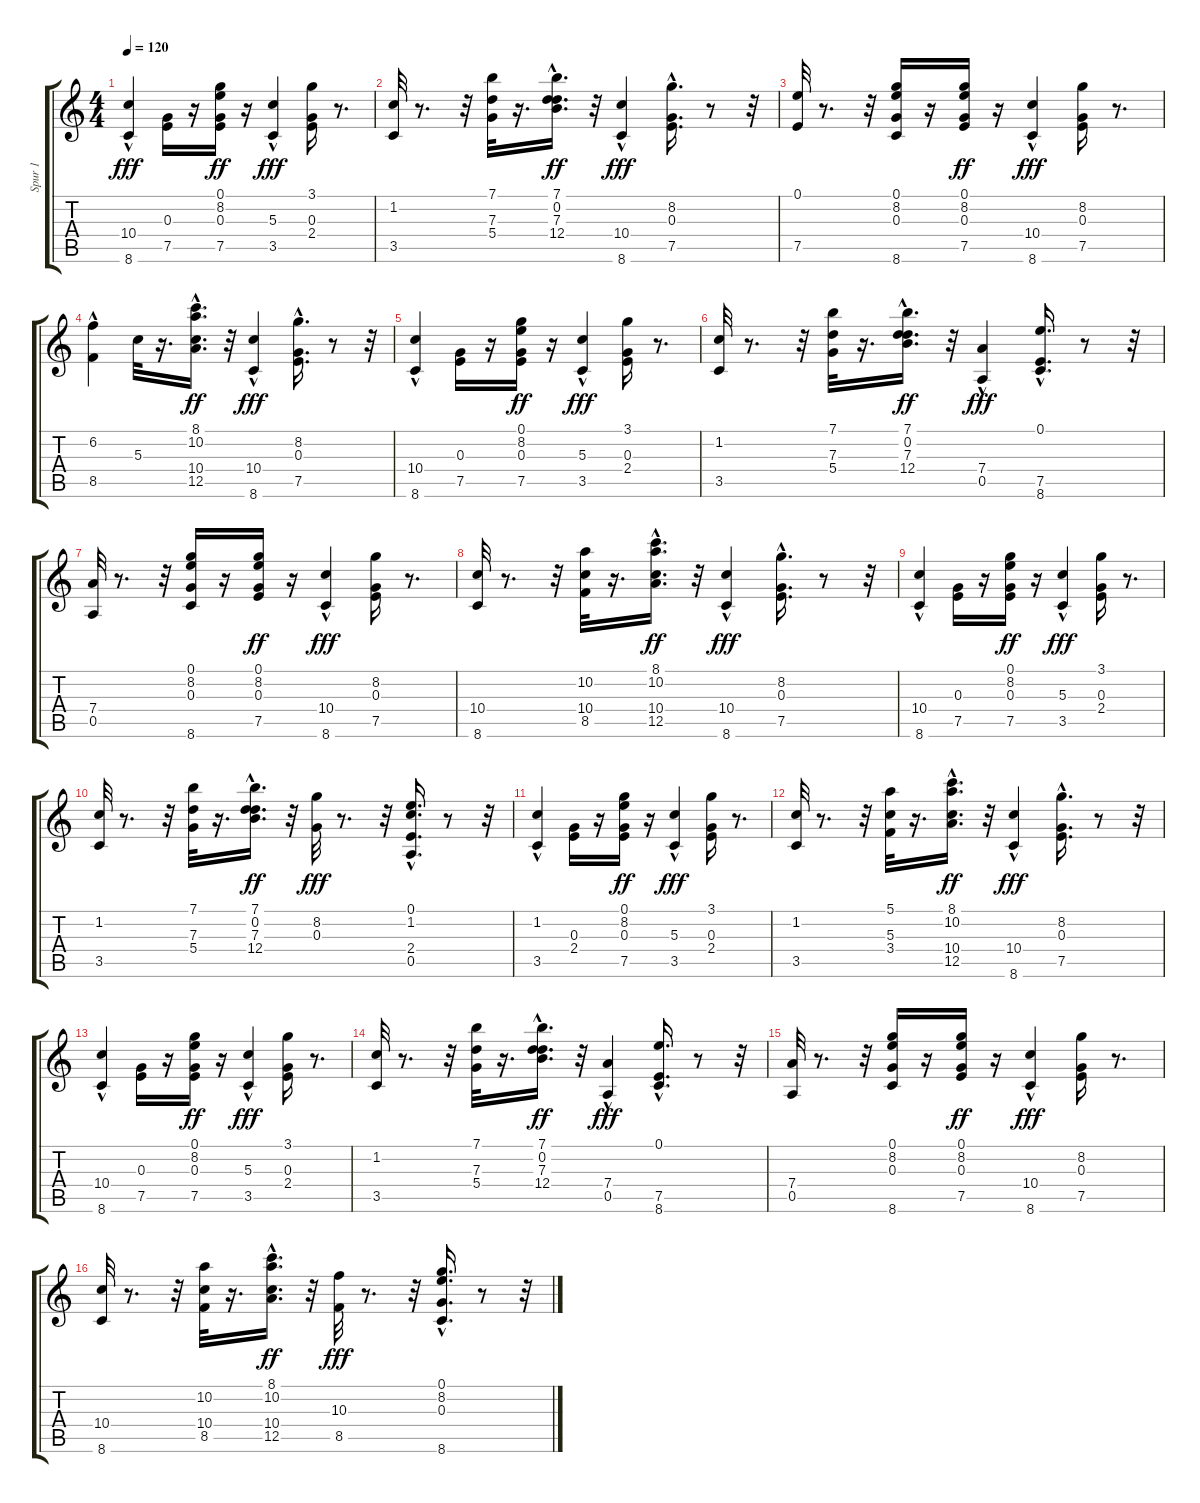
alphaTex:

\track ("Spur 1" "Spur 1") {instrument acousticguitarnylon}
\staff {score tabs}
\tuning (E4 B3 G3 D3 A2 E2) {hide}
\ts (4 4)
\tempo 120
\clef g2
\ks c
(10.4 8.6{hac}).4{dy fff} (0.3 7.5).16 r.16 (0.1 8.2 0.3 7.5).16{dy ff} r.16 (5.3{hac} 3.5).4{dy fff} (3.1 0.3 2.4).16 r.8{d} |
(1.2 3.5).32 r.8{d} r.32 (7.1 7.3 5.4).32 r.16{d} (7.1 0.2{hac} 7.3{hac} 12.4{hac}).16{d dy ff} r.32 (10.4{hac} 8.6).4{dy fff} (8.2 0.3{hac} 7.5).16{d} r.8 r.32 |
(0.1 7.5).32 r.8{d} r.32 (0.1 8.2 0.3 8.6).16 r.16 (0.1 8.2 0.3 7.5).16{dy ff} r.16 (10.4{hac} 8.6).4{dy fff} (8.2 0.3 7.5).16 r.8{d} |
(6.2 8.5{hac}).4 5.3.32 r.16{d} (8.1 10.2 10.4{hac} 12.5{hac}).16{d dy ff} r.32 (10.4{hac} 8.6).4{dy fff} (8.2 0.3{hac} 7.5).16{d} r.8 r.32 |
(10.4 8.6{hac}).4 (0.3 7.5).16 r.16 (0.1 8.2 0.3 7.5).16{dy ff} r.16 (5.3{hac} 3.5).4{dy fff} (3.1 0.3 2.4).16 r.8{d} |
(1.2 3.5).32 r.8{d} r.32 (7.1 7.3 5.4).32 r.16{d} (7.1 0.2{hac} 7.3{hac} 12.4{hac}).16{d dy ff} r.32 (7.4{hac} 0.5).4{dy fff} (0.1 7.5{hac} 8.6).16{d} r.8 r.32 |
(7.4 0.5).32 r.8{d} r.32 (0.1 8.2 0.3 8.6).16 r.16 (0.1 8.2 0.3 7.5).16{dy ff} r.16 (10.4{hac} 8.6).4{dy fff} (8.2 0.3 7.5).16 r.8{d} |
(10.4 8.6).32 r.8{d} r.32 (10.2 10.4 8.5).32 r.16{d} (8.1 10.2 10.4{hac} 12.5{hac}).16{d dy ff} r.32 (10.4{hac} 8.6).4{dy fff} (8.2 0.3{hac} 7.5).16{d} r.8 r.32 |
(10.4 8.6{hac}).4 (0.3 7.5).16 r.16 (0.1 8.2 0.3 7.5).16{dy ff} r.16 (5.3{hac} 3.5).4{dy fff} (3.1 0.3 2.4).16 r.8{d} |
(1.2 3.5).32 r.8{d} r.32 (7.1 7.3 5.4).32 r.16{d} (7.1 0.2{hac} 7.3{hac} 12.4{hac}).16{d dy ff} r.32 (8.2 0.3).32{dy fff} r.8{d} r.32 (0.1 1.2 2.4{hac} 0.5).16{d} r.8 r.32 |
(1.2 3.5{hac}).4 (0.3 2.4).16 r.16 (0.1 8.2 0.3 7.5).16{dy ff} r.16 (5.3{hac} 3.5).4{dy fff} (3.1 0.3 2.4).16 r.8{d} |
(1.2 3.5).32 r.8{d} r.32 (5.1 5.3 3.4).32 r.16{d} (8.1 10.2 10.4{hac} 12.5{hac}).16{d dy ff} r.32 (10.4{hac} 8.6).4{dy fff} (8.2 0.3{hac} 7.5).16{d} r.8 r.32 |
(10.4 8.6{hac}).4 (0.3 7.5).16 r.16 (0.1 8.2 0.3 7.5).16{dy ff} r.16 (5.3{hac} 3.5).4{dy fff} (3.1 0.3 2.4).16 r.8{d} |
(1.2 3.5).32 r.8{d} r.32 (7.1 7.3 5.4).32 r.16{d} (7.1 0.2{hac} 7.3{hac} 12.4{hac}).16{d dy ff} r.32 (7.4{hac} 0.5).4{dy fff} (0.1 7.5{hac} 8.6).16{d} r.8 r.32 |
(7.4 0.5).32 r.8{d} r.32 (0.1 8.2 0.3 8.6).16 r.16 (0.1 8.2 0.3 7.5).16{dy ff} r.16 (10.4{hac} 8.6).4{dy fff} (8.2 0.3 7.5).16 r.8{d} |
(10.4 8.6).32 r.8{d} r.32 (10.2 10.4 8.5).32 r.16{d} (8.1 10.2 10.4{hac} 12.5{hac}).16{d dy ff} r.32 (10.3 8.5).32{dy fff} r.8{d} r.32 (0.1 8.2 0.3{hac} 8.6).16{d} r.8 r.32
